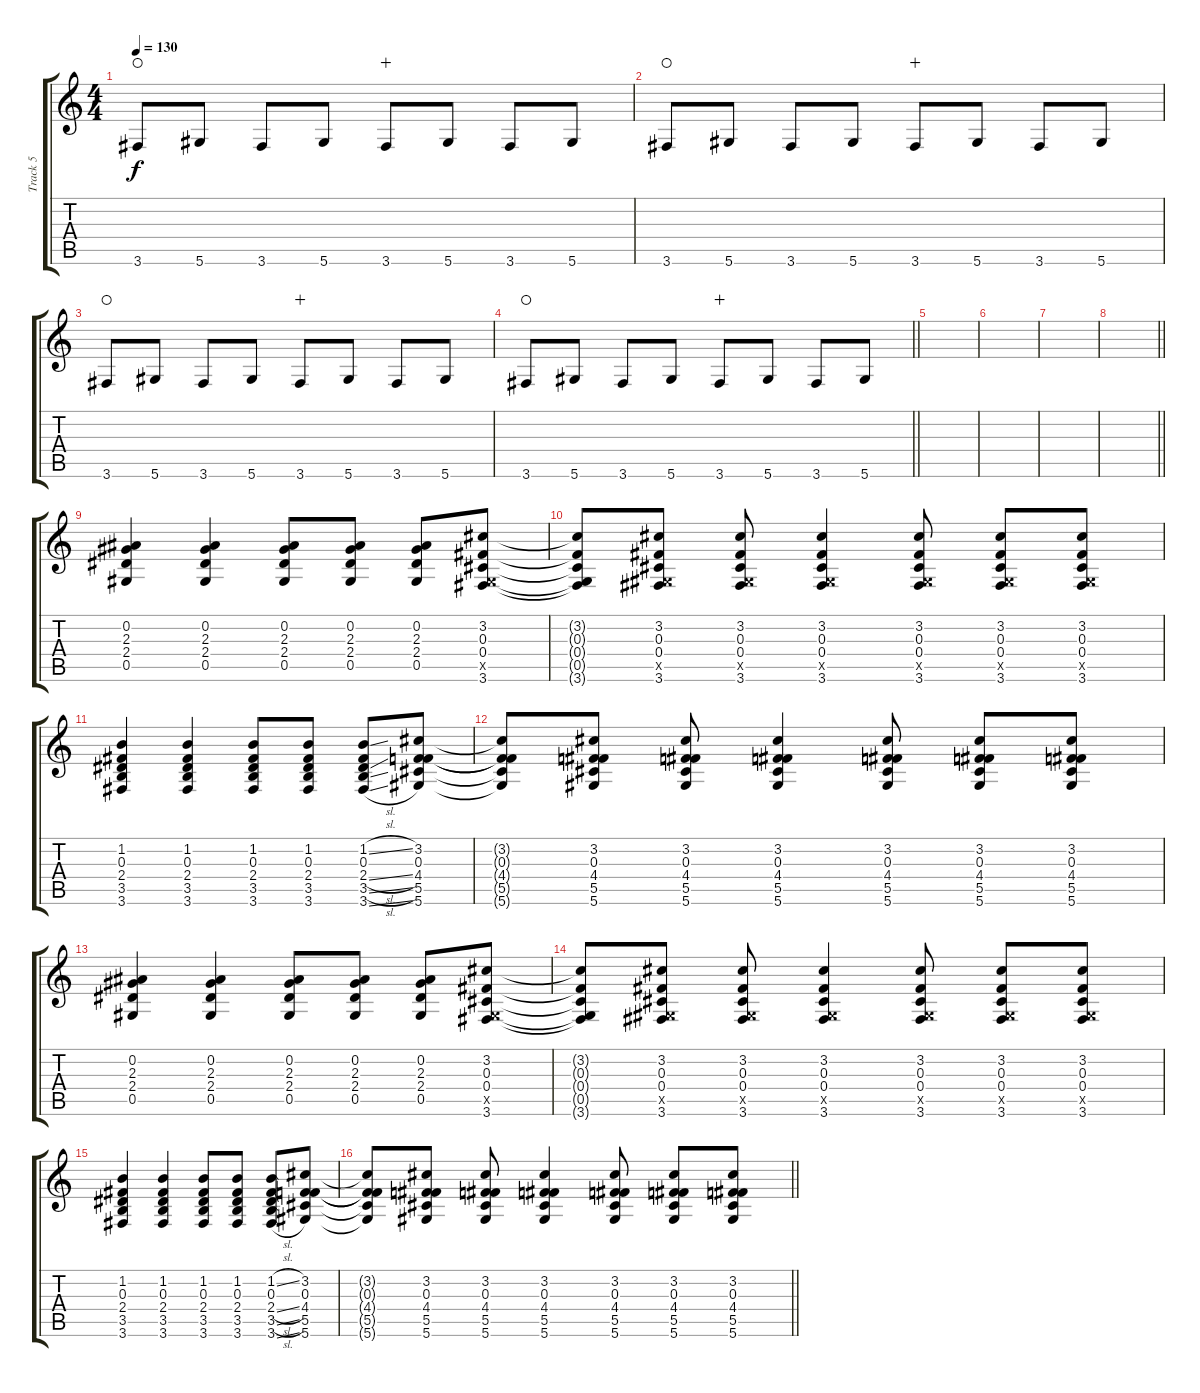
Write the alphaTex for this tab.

\track ("Track 5" "Track 5") {instrument overdrivenguitar}
\staff {score tabs}
\tuning (Eb4 Bb3 Gb3 Db3 Ab2 Eb2) {hide}
\ts (4 4)
\tempo 130
\clef g2
\ks c
3.6.8{dy f waho} 5.6.8 3.6.8 5.6.8 3.6.8{wahc} 5.6.8 3.6.8 5.6.8 |
3.6.8{waho} 5.6.8 3.6.8 5.6.8 3.6.8{wahc} 5.6.8 3.6.8 5.6.8 |
3.6.8{waho} 5.6.8 3.6.8 5.6.8 3.6.8{wahc} 5.6.8 3.6.8 5.6.8 |
\barLineRight lightlight
3.6.8{waho} 5.6.8 3.6.8 5.6.8 3.6.8{wahc} 5.6.8 3.6.8 5.6.8 |
|
|
|
\barLineRight lightlight
|
(0.2 2.3 2.4 0.5).4 (0.2 2.3 2.4 0.5).4 (0.2 2.3 2.4 0.5).8 (0.2 2.3 2.4 0.5).8 (0.2 2.3 2.4 0.5).8 (3.2 0.3 0.4 0.5{x} 3.6).8 |
(3.2{t} 0.3{t} 0.4{t} 0.5{t} 3.6{t}).8 (3.2 0.3 0.4 0.5{x} 3.6).8 (3.2 0.3 0.4 0.5{x} 3.6).8 (3.2 0.3 0.4 0.5{x} 3.6).4 (3.2 0.3 0.4 0.5{x} 3.6).8 (3.2 0.3 0.4 0.5{x} 3.6).8 (3.2 0.3 0.4 0.5{x} 3.6).8 |
(1.2 0.3 2.4 3.5 3.6).4 (1.2 0.3 2.4 3.5 3.6).4 (1.2 0.3 2.4 3.5 3.6).8 (1.2 0.3 2.4 3.5 3.6).8 (1.2{sl} 0.3 2.4{sl} 3.5{sl} 3.6{sl}).8 (3.2 0.3 4.4 5.5 5.6).8 |
(3.2{t} 0.3{t} 4.4{t} 5.5{t} 5.6{t}).8 (3.2 0.3 4.4 5.5 5.6).8 (3.2 0.3 4.4 5.5 5.6).8 (3.2 0.3 4.4 5.5 5.6).4 (3.2 0.3 4.4 5.5 5.6).8 (3.2 0.3 4.4 5.5 5.6).8 (3.2 0.3 4.4 5.5 5.6).8 |
(0.2 2.3 2.4 0.5).4 (0.2 2.3 2.4 0.5).4 (0.2 2.3 2.4 0.5).8 (0.2 2.3 2.4 0.5).8 (0.2 2.3 2.4 0.5).8 (3.2 0.3 0.4 0.5{x} 3.6).8 |
(3.2{t} 0.3{t} 0.4{t} 0.5{t} 3.6{t}).8 (3.2 0.3 0.4 0.5{x} 3.6).8 (3.2 0.3 0.4 0.5{x} 3.6).8 (3.2 0.3 0.4 0.5{x} 3.6).4 (3.2 0.3 0.4 0.5{x} 3.6).8 (3.2 0.3 0.4 0.5{x} 3.6).8 (3.2 0.3 0.4 0.5{x} 3.6).8 |
(1.2 0.3 2.4 3.5 3.6).4 (1.2 0.3 2.4 3.5 3.6).4 (1.2 0.3 2.4 3.5 3.6).8 (1.2 0.3 2.4 3.5 3.6).8 (1.2{sl} 0.3 2.4{sl} 3.5{sl} 3.6{sl}).8 (3.2 0.3 4.4 5.5 5.6).8 |
\barLineRight lightlight
(3.2{t} 0.3{t} 4.4{t} 5.5{t} 5.6{t}).8 (3.2 0.3 4.4 5.5 5.6).8 (3.2 0.3 4.4 5.5 5.6).8 (3.2 0.3 4.4 5.5 5.6).4 (3.2 0.3 4.4 5.5 5.6).8 (3.2 0.3 4.4 5.5 5.6).8 (3.2 0.3 4.4 5.5 5.6).8
